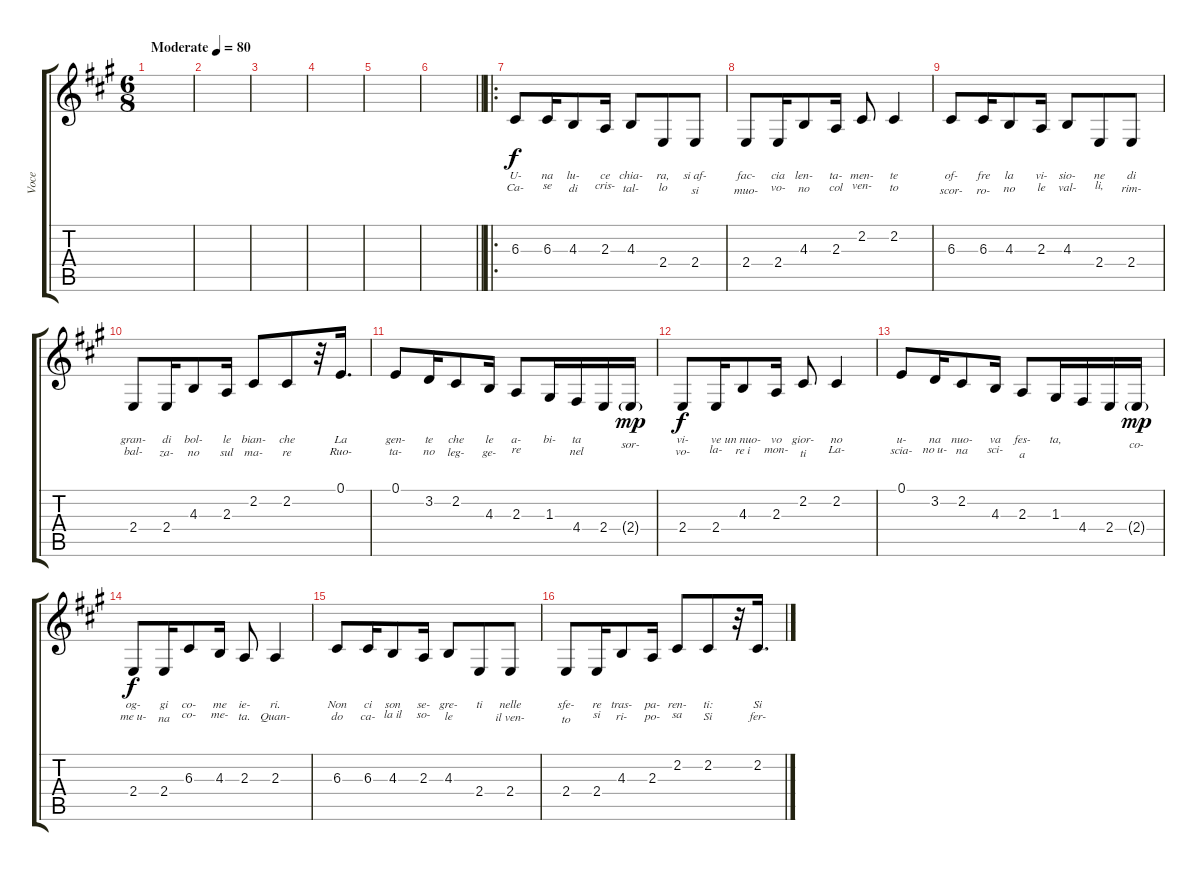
\track ("Voce" "Voce") {instrument cello}
\staff {score tabs}
\tuning (E4 B3 G3 D3 A2 E2) {hide}
\ts (6 8)
\tempo (80 "Moderate")
\clef g2
\ks a
|
|
|
|
|
\barLineRight lightlight
|
\ro
6.3.8{lyrics (0 "U-") lyrics (1 "Ca-") lyrics (2 "") lyrics (3 "") lyrics (4 "")} 6.3.16{lyrics (0 "na") lyrics (1 "se") lyrics (2 "") lyrics (3 "") lyrics (4 "")} 4.3.8{lyrics (0 "lu-") lyrics (1 "di") lyrics (2 "") lyrics (3 "") lyrics (4 "")} 2.3.16{lyrics (0 "ce") lyrics (1 "cris-") lyrics (2 "") lyrics (3 "") lyrics (4 "")} 4.3.8{lyrics (0 "chia-") lyrics (1 "tal-") lyrics (2 "") lyrics (3 "") lyrics (4 "")} 2.4.8{lyrics (0 "ra,") lyrics (1 "lo") lyrics (2 "") lyrics (3 "") lyrics (4 "")} 2.4.8{lyrics (0 "si af-") lyrics (1 "si") lyrics (2 "") lyrics (3 "") lyrics (4 "")} |
2.4.8{lyrics (0 "fac-") lyrics (1 "muo-") lyrics (2 "") lyrics (3 "") lyrics (4 "")} 2.4.16{lyrics (0 "cia") lyrics (1 "vo-") lyrics (2 "") lyrics (3 "") lyrics (4 "")} 4.3.8{lyrics (0 "len-") lyrics (1 "no") lyrics (2 "") lyrics (3 "") lyrics (4 "")} 2.3.16{lyrics (0 "ta-") lyrics (1 "col") lyrics (2 "") lyrics (3 "") lyrics (4 "")} 2.2.8{lyrics (0 "men-") lyrics (1 "ven-") lyrics (2 "") lyrics (3 "") lyrics (4 "")} 2.2.4{lyrics (0 "te") lyrics (1 "to") lyrics (2 "") lyrics (3 "") lyrics (4 "")} |
6.3.8{lyrics (0 "of-") lyrics (1 "scor-") lyrics (2 "") lyrics (3 "") lyrics (4 "")} 6.3.16{lyrics (0 "fre") lyrics (1 "ro-") lyrics (2 "") lyrics (3 "") lyrics (4 "")} 4.3.8{lyrics (0 "la") lyrics (1 "no") lyrics (2 "") lyrics (3 "") lyrics (4 "")} 2.3.16{lyrics (0 "vi-") lyrics (1 "le") lyrics (2 "") lyrics (3 "") lyrics (4 "")} 4.3.8{lyrics (0 "sio-") lyrics (1 "val-") lyrics (2 "") lyrics (3 "") lyrics (4 "")} 2.4.8{lyrics (0 "ne") lyrics (1 "li,") lyrics (2 "") lyrics (3 "") lyrics (4 "")} 2.4.8{lyrics (0 "di") lyrics (1 "rim-") lyrics (2 "") lyrics (3 "") lyrics (4 "")} |
2.4.8{lyrics (0 "gran-") lyrics (1 "bal-") lyrics (2 "") lyrics (3 "") lyrics (4 "")} 2.4.16{lyrics (0 "di") lyrics (1 "za-") lyrics (2 "") lyrics (3 "") lyrics (4 "")} 4.3.8{lyrics (0 "bol-") lyrics (1 "no") lyrics (2 "") lyrics (3 "") lyrics (4 "")} 2.3.16{lyrics (0 "le") lyrics (1 "sul") lyrics (2 "") lyrics (3 "") lyrics (4 "")} 2.2.8{lyrics (0 "bian-") lyrics (1 "ma-") lyrics (2 "") lyrics (3 "") lyrics (4 "")} 2.2.8{lyrics (0 "che") lyrics (1 "re") lyrics (2 "") lyrics (3 "") lyrics (4 "")} r.32 0.1.16{d lyrics (0 "La") lyrics (1 "Ruo-") lyrics (2 "") lyrics (3 "") lyrics (4 "")} |
0.1.8{lyrics (0 "gen-") lyrics (1 "ta-") lyrics (2 "") lyrics (3 "") lyrics (4 "")} 3.2.16{lyrics (0 "te") lyrics (1 "no") lyrics (2 "") lyrics (3 "") lyrics (4 "")} 2.2.8{lyrics (0 "che") lyrics (1 "leg-") lyrics (2 "") lyrics (3 "") lyrics (4 "")} 4.3.16{lyrics (0 "le") lyrics (1 "ge-") lyrics (2 "") lyrics (3 "") lyrics (4 "")} 2.3.8{lyrics (0 "a-") lyrics (1 "re") lyrics (2 "") lyrics (3 "") lyrics (4 "")} 1.3.16{lyrics (0 "bi-") lyrics (1 "") lyrics (2 "") lyrics (3 "") lyrics (4 "")} 4.4.16{lyrics (0 "ta") lyrics (1 "nel") lyrics (2 "") lyrics (3 "") lyrics (4 "")} 2.4.16{lyrics (0 "") lyrics (1 "") lyrics (2 "") lyrics (3 "") lyrics (4 "")} 2.4{g}.16{lyrics (0 "") lyrics (1 "sor-") lyrics (2 "") lyrics (3 "") lyrics (4 "") dy mp} |
2.4.8{lyrics (0 "vi-") lyrics (1 "vo-") lyrics (2 "") lyrics (3 "") lyrics (4 "") dy f} 2.4.16{lyrics (0 "ve") lyrics (1 "la-") lyrics (2 "") lyrics (3 "") lyrics (4 "")} 4.3.8{lyrics (0 "un nuo-") lyrics (1 "re i") lyrics (2 "") lyrics (3 "") lyrics (4 "")} 2.3.16{lyrics (0 "vo") lyrics (1 "mon-") lyrics (2 "") lyrics (3 "") lyrics (4 "")} 2.2.8{lyrics (0 "gior-") lyrics (1 "ti") lyrics (2 "") lyrics (3 "") lyrics (4 "")} 2.2.4{lyrics (0 "no") lyrics (1 "La-") lyrics (2 "") lyrics (3 "") lyrics (4 "")} |
0.1.8{lyrics (0 "u-") lyrics (1 "scia-") lyrics (2 "") lyrics (3 "") lyrics (4 "")} 3.2.16{lyrics (0 "na") lyrics (1 "no u-") lyrics (2 "") lyrics (3 "") lyrics (4 "")} 2.2.8{lyrics (0 "nuo-") lyrics (1 "na") lyrics (2 "") lyrics (3 "") lyrics (4 "")} 4.3.16{lyrics (0 "va") lyrics (1 "sci-") lyrics (2 "") lyrics (3 "") lyrics (4 "")} 2.3.8{lyrics (0 "fes-") lyrics (1 "a") lyrics (2 "") lyrics (3 "") lyrics (4 "")} 1.3.16{lyrics (0 "ta,") lyrics (1 "") lyrics (2 "") lyrics (3 "") lyrics (4 "")} 4.4.16{lyrics (0 "") lyrics (1 "") lyrics (2 "") lyrics (3 "") lyrics (4 "")} 2.4.16{lyrics (0 "") lyrics (1 "") lyrics (2 "") lyrics (3 "") lyrics (4 "")} 2.4{g}.16{lyrics (0 "") lyrics (1 "co-") lyrics (2 "") lyrics (3 "") lyrics (4 "") dy mp} |
2.4.8{lyrics (0 "og-") lyrics (1 "me u-") lyrics (2 "") lyrics (3 "") lyrics (4 "") dy f} 2.4.16{lyrics (0 "gi") lyrics (1 "na") lyrics (2 "") lyrics (3 "") lyrics (4 "")} 6.3.8{lyrics (0 "co-") lyrics (1 "co-") lyrics (2 "") lyrics (3 "") lyrics (4 "")} 4.3.16{lyrics (0 "me") lyrics (1 "me-") lyrics (2 "") lyrics (3 "") lyrics (4 "")} 2.3.8{lyrics (0 "ie-") lyrics (1 "ta.") lyrics (2 "") lyrics (3 "") lyrics (4 "")} 2.3.4{lyrics (0 "ri.") lyrics (1 "Quan-") lyrics (2 "") lyrics (3 "") lyrics (4 "")} |
6.3.8{lyrics (0 "Non") lyrics (1 "do") lyrics (2 "") lyrics (3 "") lyrics (4 "")} 6.3.16{lyrics (0 "ci") lyrics (1 "ca-") lyrics (2 "") lyrics (3 "") lyrics (4 "")} 4.3.8{lyrics (0 "son") lyrics (1 "la il") lyrics (2 "") lyrics (3 "") lyrics (4 "")} 2.3.16{lyrics (0 "se-") lyrics (1 "so-") lyrics (2 "") lyrics (3 "") lyrics (4 "")} 4.3.8{lyrics (0 "gre-") lyrics (1 "le") lyrics (2 "") lyrics (3 "") lyrics (4 "")} 2.4.8{lyrics (0 "ti") lyrics (1 "") lyrics (2 "") lyrics (3 "") lyrics (4 "")} 2.4.8{lyrics (0 "nelle") lyrics (1 "il ven-") lyrics (2 "") lyrics (3 "") lyrics (4 "")} |
2.4.8{lyrics (0 "sfe-") lyrics (1 "to") lyrics (2 "") lyrics (3 "") lyrics (4 "")} 2.4.16{lyrics (0 "re") lyrics (1 "si") lyrics (2 "") lyrics (3 "") lyrics (4 "")} 4.3.8{lyrics (0 "tras-") lyrics (1 "ri-") lyrics (2 "") lyrics (3 "") lyrics (4 "")} 2.3.16{lyrics (0 "pa-") lyrics (1 "po-") lyrics (2 "") lyrics (3 "") lyrics (4 "")} 2.2.8{lyrics (0 "ren-") lyrics (1 "sa") lyrics (2 "") lyrics (3 "") lyrics (4 "")} 2.2.8{lyrics (0 "ti:") lyrics (1 "Si") lyrics (2 "") lyrics (3 "") lyrics (4 "")} r.32 2.2.16{d lyrics (0 "Si") lyrics (1 "fer-") lyrics (2 "") lyrics (3 "") lyrics (4 "")}
